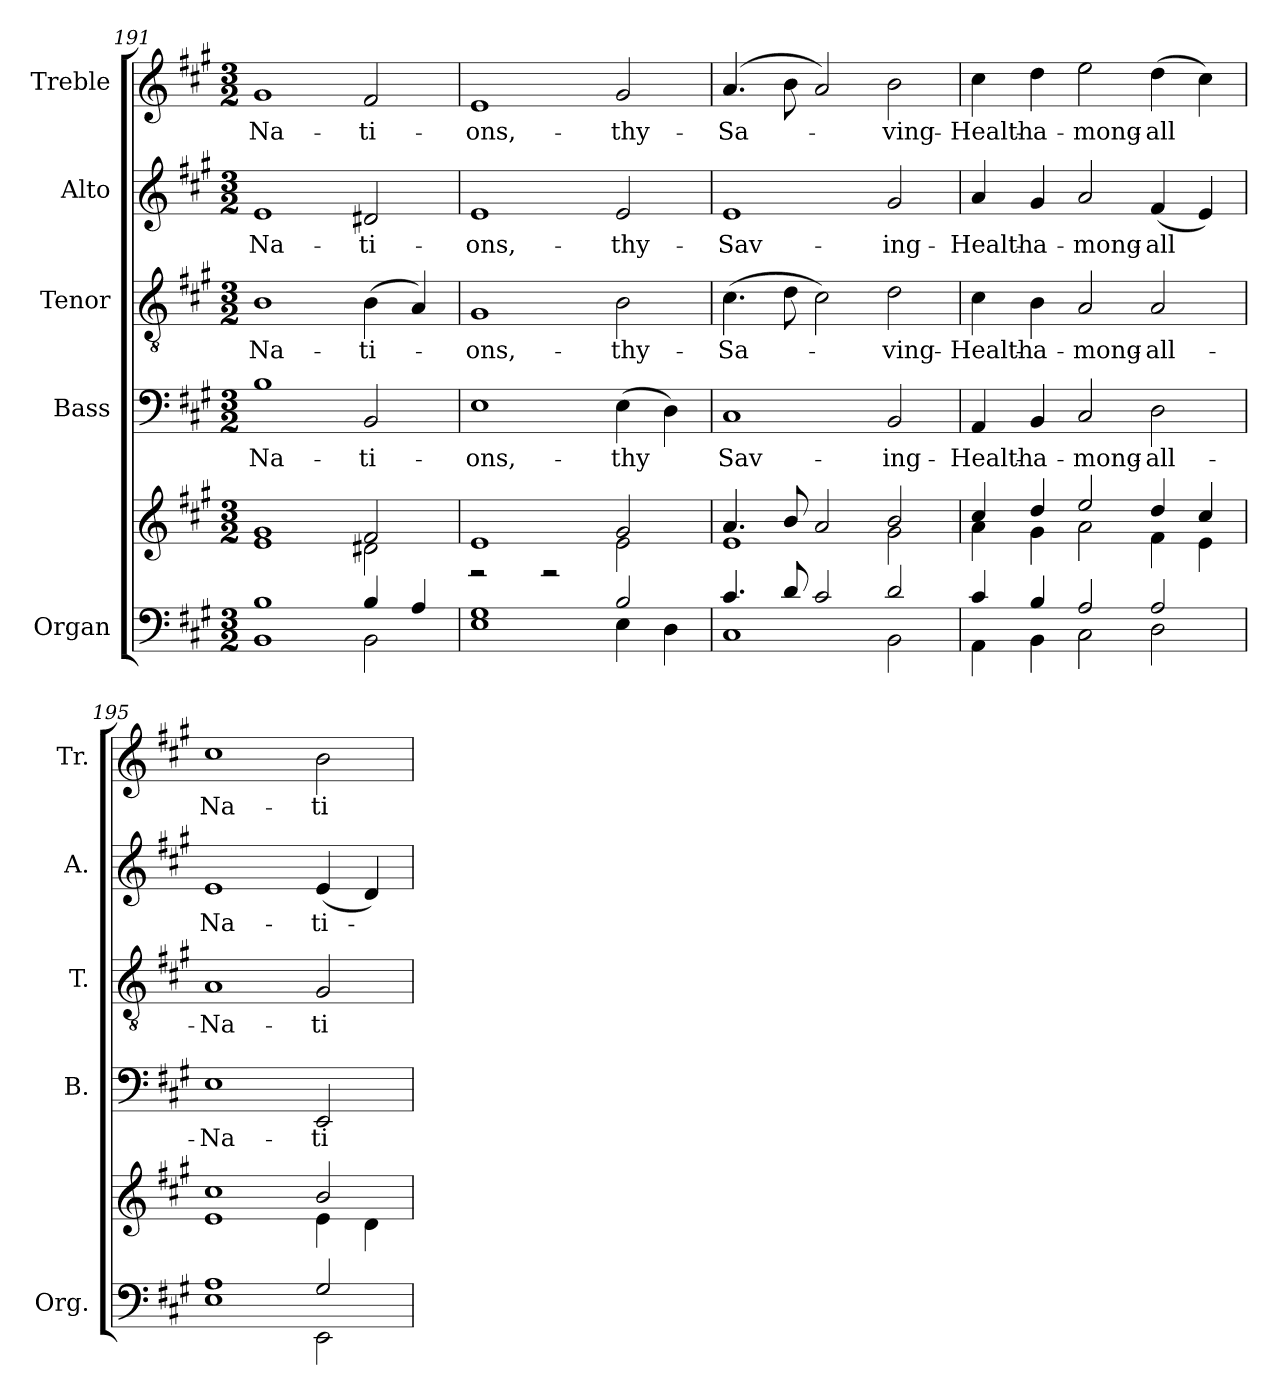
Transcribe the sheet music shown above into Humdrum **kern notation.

**kern	**kern	**kern	**text	**kern	**text	**kern	**text	**kern	**text
*part5	*part5	*part4	*part4	*part3	*part3	*part2	*part2	*part1	*part1
*staff6	*staff5	*staff4	*staff4	*staff3	*staff3	*staff2	*staff2	*staff1	*staff1
*I"Organ	*	*I"Bass	*	*I"Tenor	*	*I"Alto	*	*I"Treble	*
*I'Org.	*	*I'B.	*	*I'T.	*	*I'A.	*	*I'Tr.	*
*clefF4	*clefG2	*clefF4	*	*clefGv2	*	*clefG2	*	*clefG2	*
*	*	*	*	*ITrd7c12	*	*	*	*	*
*k[f#c#g#]	*k[f#c#g#]	*k[f#c#g#]	*	*k[f#c#g#]	*	*k[f#c#g#]	*	*k[f#c#g#]	*
*A:	*A:	*A:	*	*A:	*	*A:	*	*A:	*
*M3/2	*M3/2	*M3/2	*	*M3/2	*	*M3/2	*	*M3/2	*
=191	=191	=191	=191	=191	=191	=191	=191	=191	=191
*^	*^	*	*	*	*	*	*	*	*
!	!	!	!	!	!LO:LY:b:color=#000000	!	!	!	!	!	!
!	!	!	!	!	!	!	!LO:LY:b:color=#000000	!	!	!	!
!	!	!	!	!	!	!	!	!	!LO:LY:b:color=#000000	!	!
!	!	!	!	!	!	!	!	!	!	!	!LO:LY:b:color=#000000
1Bi	1BBi	1g#i	1ei	1Bi	-Na-	1BBi	-Na-	1ei	-Na-	1g#i	-Na-
!	!	!	!	!	!LO:LY:b:color=#000000	!	!	!	!	!	!
!	!	!	!	!	!	!	!LO:LY:b:color=#000000	!	!	!	!
!	!	!	!	!	!	!	!	!	!LO:LY:b:color=#000000	!	!
!	!	!	!	!	!	!	!	!	!	!	!LO:LY:b:color=#000000
4Bi/	2BBi\	2f#i/	2d#Xi\	2BBi/	-ti-	(4BBi\	-ti-	2d#Xi/	-ti-	2f#i/	-ti-
4Ai/	.	.	.	.	.	4AAi/)	.	.	.	.	.
=192	=192	=192	=192	=192	=192	=192	=192	=192	=192	=192	=192
!	!	!	!	!	!LO:LY:b:color=#000000	!	!	!	!	!	!
!	!	!	!	!	!	!	!LO:LY:b:color=#000000	!	!	!	!
!	!	!	!	!	!	!	!	!	!LO:LY:b:color=#000000	!	!
!	!	!	!	!	!	!	!	!	!	!	!LO:LY:b:color=#000000
1G#i	1Ei	1ei	2r	1Ei	-ons,-	1GG#i	-ons,-	1ei	-ons,-	1ei	-ons,-
.	.	.	2r	.	.	.	.	.	.	.	.
!	!	!	!	!	!LO:LY:b:color=#000000	!	!	!	!	!	!
!	!	!	!	!	!	!	!LO:LY:b:color=#000000	!	!	!	!
!	!	!	!	!	!	!	!	!	!LO:LY:b:color=#000000	!	!
!	!	!	!	!	!	!	!	!	!	!	!LO:LY:b:color=#000000
2Bi/	4Ei\	2g#i/	2ei\	(4Ei\	-thy	2BBi\	-thy-	2ei/	-thy-	2g#i/	-thy-
.	4Di\	.	.	4Di\)	.	.	.	.	.	.	.
=193	=193	=193	=193	=193	=193	=193	=193	=193	=193	=193	=193
!	!	!	!	!	!LO:LY:b:color=#000000	!	!	!	!	!	!
!	!	!	!	!	!	!	!LO:LY:b:color=#000000	!	!	!	!
!	!	!	!	!	!	!	!	!	!LO:LY:b:color=#000000	!	!
!	!	!	!	!	!	!	!	!	!	!	!LO:LY:b:color=#000000
4.c#i/	1C#i	4.ai/	1ei	1C#i	Sav-	(4.C#i\	-Sa-	1ei	-Sav-	(4.ai/	-Sa-
8di/	.	8bi/	.	.	.	8Di\	.	.	.	8bi\	.
2c#i/	.	2ai/	.	.	.	2C#i\)	.	.	.	2ai/)	.
!	!	!	!	!	!LO:LY:b:color=#000000	!	!	!	!	!	!
!	!	!	!	!	!	!	!LO:LY:b:color=#000000	!	!	!	!
!	!	!	!	!	!	!	!	!	!LO:LY:b:color=#000000	!	!
!	!	!	!	!	!	!	!	!	!	!	!LO:LY:b:color=#000000
2di/	2BBi\	2bi/	2g#i\	2BBi/	-ing-	2Di\	-ving-	2g#i/	-ing-	2bi\	-ving-
!!LO:PB:g=z
=194	=194	=194	=194	=194	=194	=194	=194	=194	=194	=194	=194
!	!	!	!	!	!LO:LY:b:color=#000000	!	!	!	!	!	!
!	!	!	!	!	!	!	!LO:LY:b:color=#000000	!	!	!	!
!	!	!	!	!	!	!	!	!	!LO:LY:b:color=#000000	!	!
!	!	!	!	!	!	!	!	!	!	!	!LO:LY:b:color=#000000
4c#i/	4AAi\	4cc#i/	4ai\	4AAi/	-Health-	4C#i\	-Health-	4ai/	-Health-	4cc#i\	-Health-
!	!	!	!	!	!LO:LY:b:color=#000000	!	!	!	!	!	!
!	!	!	!	!	!	!	!LO:LY:b:color=#000000	!	!	!	!
!	!	!	!	!	!	!	!	!	!LO:LY:b:color=#000000	!	!
!	!	!	!	!	!	!	!	!	!	!	!LO:LY:b:color=#000000
4Bi/	4BBi\	4ddi/	4g#i\	4BBi/	-a-	4BBi\	-a-	4g#i/	-a-	4ddi\	-a-
!	!	!	!	!	!LO:LY:b:color=#000000	!	!	!	!	!	!
!	!	!	!	!	!	!	!LO:LY:b:color=#000000	!	!	!	!
!	!	!	!	!	!	!	!	!	!LO:LY:b:color=#000000	!	!
!	!	!	!	!	!	!	!	!	!	!	!LO:LY:b:color=#000000
2Ai/	2C#i\	2eei/	2ai\	2C#i/	-mong-	2AAi/	-mong-	2ai/	-mong-	2eei\	-mong-
!	!	!	!	!	!LO:LY:b:color=#000000	!	!	!	!	!	!
!	!	!	!	!	!	!	!LO:LY:b:color=#000000	!	!	!	!
!	!	!	!	!	!	!	!	!	!LO:LY:b:color=#000000	!	!
!	!	!	!	!	!	!	!	!	!	!	!LO:LY:b:color=#000000
2Ai/	2Di\	4ddi/	4f#i\	2Di\	-all-	2AAi/	-all-	(4f#i/	-all	(4ddi\	-all
.	.	4cc#i/	4ei\	.	.	.	.	4ei/)	.	4cc#i\)	.
=195	=195	=195	=195	=195	=195	=195	=195	=195	=195	=195	=195
!	!	!	!	!	!LO:LY:b:color=#000000	!	!	!	!	!	!
!	!	!	!	!	!	!	!LO:LY:b:color=#000000	!	!	!	!
!	!	!	!	!	!	!	!	!	!LO:LY:b:color=#000000	!	!
!	!	!	!	!	!	!	!	!	!	!	!LO:LY:b:color=#000000
1Ai	1Ei	1cc#i	1ei	1Ei	-Na-	1AAi	-Na-	1ei	Na-	1cc#i	Na-
!	!	!	!	!	!LO:LY:b:color=#000000	!	!	!	!	!	!
!	!	!	!	!	!	!	!LO:LY:b:color=#000000	!	!	!	!
!	!	!	!	!	!	!	!	!	!LO:LY:b:color=#000000	!	!
!	!	!	!	!	!	!	!	!	!	!	!LO:LY:b:color=#000000
2G#i/	2EEi\	2bi/	4ei\	2EEi/	-ti-	2GG#i/	-ti-	(4ei/	-ti-	2bi\	-ti-
.	.	.	4di\	.	.	.	.	4di/)	.	.	.
*v	*v	*	*	*	*	*	*	*	*	*	*
*	*v	*v	*	*	*	*	*	*	*	*
=	=	=	=	=	=	=	=	=	=
*-	*-	*-	*-	*-	*-	*-	*-	*-	*-
